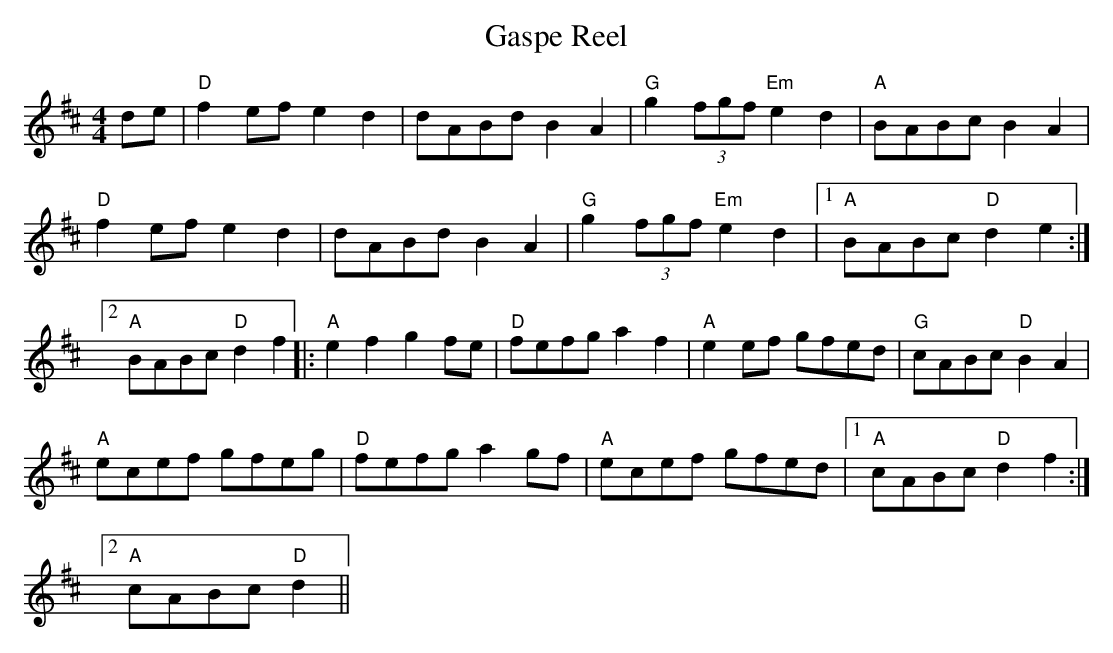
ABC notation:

X:1
T:Gaspe Reel
M:4/4
L:1/4
K:D
d/2e/2|"D"fe/2f/2 ed|d/2A/2B/2d/2 BA|"G"g(3f/2g/2f/2 "Em"ed|"A"B/2A/2B/2c/2 BA\
|
"D"fe/2f/2 ed|d/2A/2B/2d/2 BA|"G"g(3f/2g/2f/2 "Em"ed| [1"A"B/2A/2B/2c/2 "D"de\
:|
[2"A"B/2A/2B/2c/2 "D"df|:"A"ef gf/2e/2|"D"f/2e/2f/2g/2 af|\
"A"ee/2f/2 g/2f/2e/2d/2|"G"c/2A/2B/2c/2 "D"BA|
"A"e/2c/2e/2f/2 g/2f/2e/2g/2|"D"f/2e/2f/2g/2 ag/2f/2|\
"A"e/2c/2e/2f/2 g/2f/2e/2d/2| [1"A"c/2A/2B/2c/2 "D"df:|
[2"A"c/2A/2B/2c/2 "D"d||
